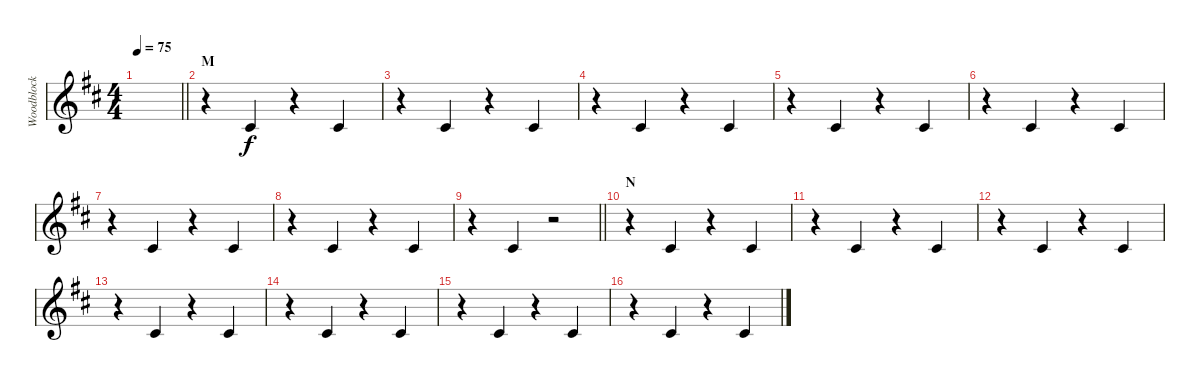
\track ("Woodblock" "Woodblock") {instrument woodblock}
\staff {score}
\tuning (E4 B3 G3 D3 A2 E2) {hide}
\ts (4 4)
\tempo 75
\clef g2
\barLineRight lightlight
\ks d
|
\section ("" "M")
r.4 2.2.4 r.4 2.2.4 |
r.4 2.2.4 r.4 2.2.4 |
r.4 2.2.4 r.4 2.2.4 |
r.4 2.2.4 r.4 2.2.4 |
r.4 2.2.4 r.4 2.2.4 |
r.4 2.2.4 r.4 2.2.4 |
r.4 2.2.4 r.4 2.2.4 |
\barLineRight lightlight
r.4 2.2.4 r.2 |
\section ("" "N")
r.4 2.2.4 r.4 2.2.4 |
r.4 2.2.4 r.4 2.2.4 |
r.4 2.2.4 r.4 2.2.4 |
r.4 2.2.4 r.4 2.2.4 |
r.4 2.2.4 r.4 2.2.4 |
r.4 2.2.4 r.4 2.2.4 |
r.4 2.2.4 r.4 2.2.4
